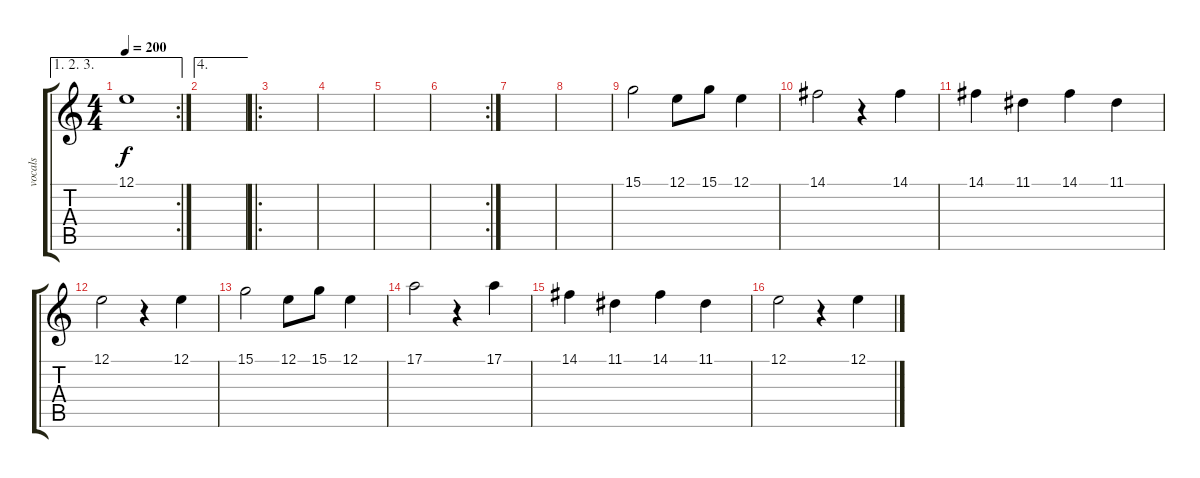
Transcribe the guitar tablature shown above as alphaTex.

\track ("vocals" "vocals") {instrument synthstrings1}
\staff {score tabs}
\tuning (E4 B3 G3 D3 A2 E2) {hide}
\ae (1 2 3)
\rc 2
\ts (4 4)
\tempo 200
\clef g2
\ks c
12.1.1{dy f} |
\ae 4
|
\ro
|
|
|
\rc 2
|
|
|
15.1.2 12.1.8 15.1.8 12.1.4 |
14.1.2 r.4 14.1.4 |
14.1.4 11.1.4 14.1.4 11.1.4 |
12.1.2 r.4 12.1.4 |
15.1.2 12.1.8 15.1.8 12.1.4 |
17.1.2 r.4 17.1.4 |
14.1.4 11.1.4 14.1.4 11.1.4 |
12.1.2 r.4 12.1.4
